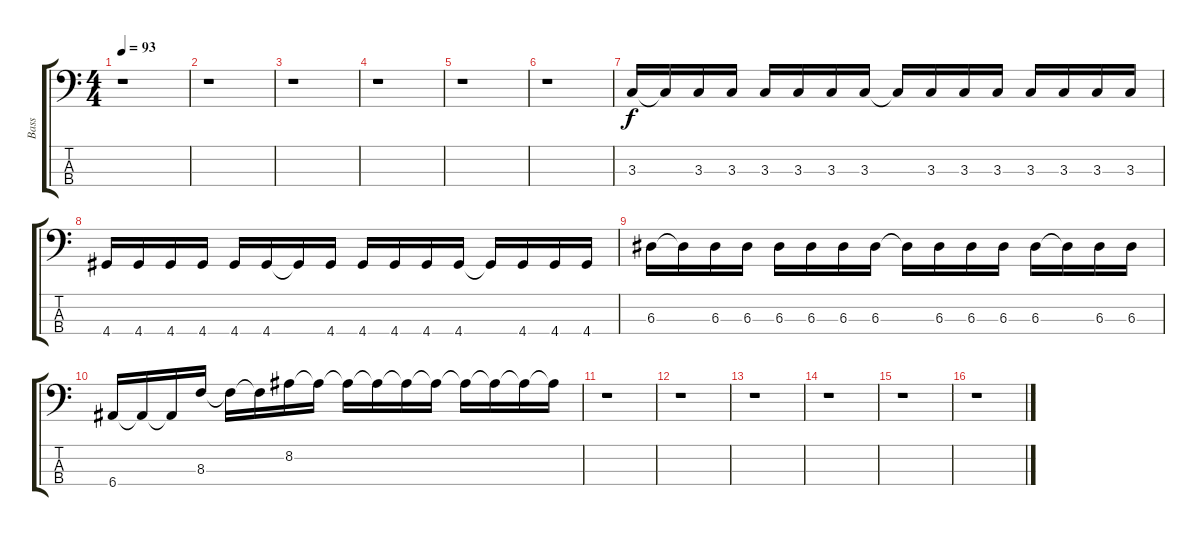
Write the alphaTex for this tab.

\track ("Bass" "Bass") {instrument electricbasspick}
\staff {score tabs}
\tuning (G2 D2 A1 E1) {hide}
\ts (4 4)
\tempo 93
\clef f4
\ks c
r.1{dy f instrument electricbasspick} |
r.1 |
r.1 |
r.1 |
r.1 |
r.1 |
3.3.16 3.3{t}.16 3.3.16 3.3.16 3.3.16 3.3.16 3.3.16 3.3.16 3.3{t}.16 3.3.16 3.3.16 3.3.16 3.3.16 3.3.16 3.3.16 3.3.16 |
4.4.16 4.4.16 4.4.16 4.4.16 4.4.16 4.4.16 4.4{t}.16 4.4.16 4.4.16 4.4.16 4.4.16 4.4.16 4.4{t}.16 4.4.16 4.4.16 4.4.16 |
6.3.16 6.3{t}.16 6.3.16 6.3.16 6.3.16 6.3.16 6.3.16 6.3.16 6.3{t}.16 6.3.16 6.3.16 6.3.16 6.3.16 6.3{t}.16 6.3.16 6.3.16 |
6.4.16 6.4{t}.16 6.4{t}.16 8.3.16 8.3{t}.16 8.3{t}.16 8.2.16 8.2{t}.16 8.2{t}.16 8.2{t}.16 8.2{t}.16 8.2{t}.16 8.2{t}.16 8.2{t}.16 8.2{t}.16 8.2{t}.16 |
r.1 |
r.1 |
r.1 |
r.1 |
r.1 |
r.1
